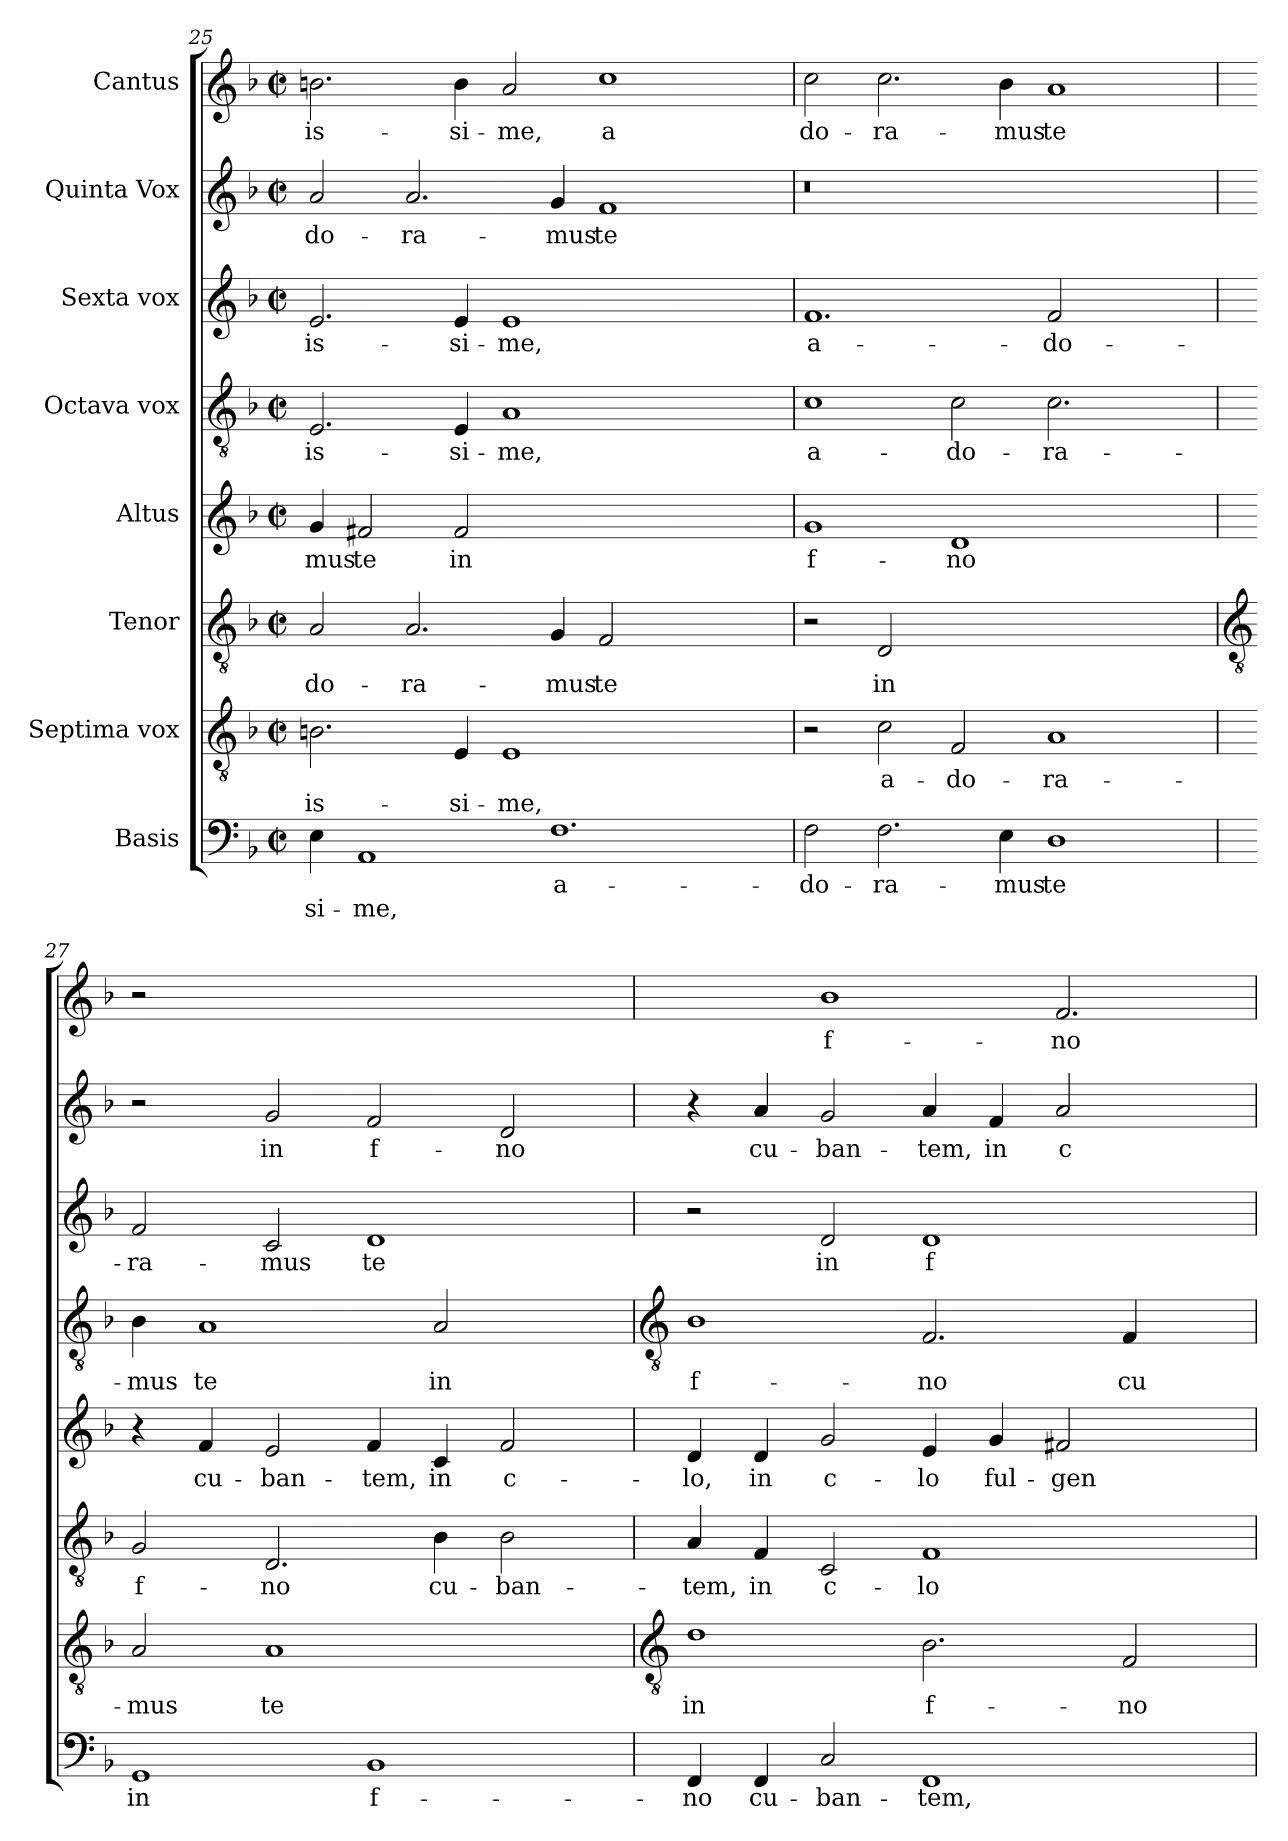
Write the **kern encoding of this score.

**kern	**text	**text	**kern	**text	**text	**kern	**text	**kern	**text	**kern	**text	**kern	**text	**kern	**text	**kern	**text
*part8	*part8	*part8	*part7	*part7	*part7	*part6	*part6	*part5	*part5	*part4	*part4	*part3	*part3	*part2	*part2	*part1	*part1
*staff8	*staff8	*staff8	*staff7	*staff7	*staff7	*staff6	*staff6	*staff5	*staff5	*staff4	*staff4	*staff3	*staff3	*staff2	*staff2	*staff1	*staff1
*I"Basis	*	*	*I"Septima vox	*	*	*I"Tenor	*	*I"Altus	*	*I"Octava vox	*	*I"Sexta vox	*	*I"Quinta Vox	*	*I"Cantus	*
*clefF4	*	*	*clefGv2	*	*	*clefGv2	*	*clefG2	*	*clefGv2	*	*clefG2	*	*clefG2	*	*clefG2	*
*k[b-]	*	*	*k[b-]	*	*	*k[b-]	*	*k[b-]	*	*k[b-]	*	*k[b-]	*	*k[b-]	*	*k[b-]	*
*F:	*	*	*F:	*	*	*F:	*	*F:	*	*F:	*	*F:	*	*F:	*	*F:	*
*M4/2	*	*	*M4/2	*	*	*M4/2	*	*M4/2	*	*M4/2	*	*M4/2	*	*M4/2	*	*M4/2	*
*met(c|)	*	*	*met(c|)	*	*	*met(c|)	*	*met(c|)	*	*met(c|)	*	*met(c|)	*	*met(c|)	*	*met(c|)	*
=25A	=25A	=25A	=25A	=25A	=25A	=25A	=25A	=25A	=25A	=25A	=25A	=25A	=25A	=25A	=25A	=25A	=25A
!	!	!LO:LY:b	!	!	!LO:LY:b	!	!LO:LY:b	!	!LO:LY:b	!	!LO:LY:b	!	!LO:LY:b	!	!LO:LY:b	!	!LO:LY:b
4E	.	-si-	2.Bn	.	-is-	2A	-do-	4g	-mus	2.E	-is-	2.e	-is-	2a	do-	2.bn	-is-
!	!	!LO:LY:b	!	!	!	!	!	!	!LO:LY:b	!	!	!	!	!	!	!	!
1AA	.	-me,	.	.	.	.	.	2f#X	te	.	.	.	.	.	.	.	.
!	!	!	!	!	!	!	!LO:LY:b	!	!	!	!	!	!	!	!LO:LY:b	!	!
.	.	.	.	.	.	2.A	-ra-	.	.	.	.	.	.	2.a	-ra-	.	.
!	!	!	!	!	!LO:LY:b	!	!	!	!LO:LY:b	!	!LO:LY:b	!	!LO:LY:b	!	!	!	!LO:LY:b
.	.	.	4E	.	-si-	.	.	2f#	in	4E	-si-	4e	-si-	.	.	4b	-si-
!	!	!	!	!	!LO:LY:b	!	!	!	!	!	!LO:LY:b	!	!LO:LY:b	!	!	!	!LO:LY:b
.	.	.	1E	.	-me,	.	.	.	.	1A	-me,	1e	-me,	.	.	2a	-me,
!	!LO:LY:b	!	!	!	!	!	!LO:LY:b	!	!	!	!	!	!	!	!LO:LY:b	!	!
1.F	a-	.	.	.	.	4G	-mus	1.ryy	.	.	.	.	.	4g	-mus	.	.
!	!	!	!	!	!	!	!LO:LY:b	!	!	!	!	!	!	!	!LO:LY:b	!	!LO:LY:b
.	.	.	.	.	.	2F	te	.	.	.	.	.	.	1f	te	1cc	a
.	.	.	2.ryy	.	.	2.ryy	.	.	.	2.ryy	.	2.ryy	.	.	.	.	.
.	.	.	.	.	.	.	.	.	.	.	.	.	.	4ryy	.	4ryy	.
!!LO:LB:g=z
=26A	=26A	=26A	=26A	=26A	=26A	=26A	=26A	=26A	=26A	=26A	=26A	=26A	=26A	=26A	=26A	=26A	=26A
!	!LO:LY:b	!	!	!	!	!	!	!	!LO:LY:b	!	!LO:LY:b	!	!LO:LY:b	!	!	!	!LO:LY:b
2F	-do-	.	2r	.	.	2r	.	1g	f-	1c	a-	1.f	a-	0r	.	2cc	do-
!	!LO:LY:b	!	!	!LO:LY:b	!	!	!LO:LY:b	!	!	!	!	!	!	!	!	!	!LO:LY:b
2.F	-ra-	.	2c	a-	.	2D	in	.	.	.	.	.	.	.	.	2.cc	-ra-
!	!	!	!	!LO:LY:b	!	!	!	!	!LO:LY:b	!	!LO:LY:b	!	!	!	!	!	!
.	.	.	2F	-do-	.	1.ryy	.	1d	-no	2c	-do-	.	.	.	.	.	.
!	!LO:LY:b	!	!	!	!	!	!	!	!	!	!	!	!	!	!	!	!LO:LY:b
4E	-mus	.	.	.	.	.	.	.	.	.	.	.	.	.	.	4b-	-mus
!	!LO:LY:b	!	!	!LO:LY:b	!	!	!	!	!	!	!LO:LY:b	!	!LO:LY:b	!	!	!	!LO:LY:b
1D	te	.	1A	-ra-	.	.	.	.	.	2.c	-ra-	2f	-do-	.	.	1a	te
.	.	.	.	.	.	.	.	2ryy	.	.	.	2ryy	.	2ryy	.	.	.
.	.	.	.	.	.	.	.	.	.	4ryy	.	.	.	.	.	.	.
!!LO:LB:g=z
=27A	=27A	=27A	=27A	=27A	=27A	=27A	=27A	=27A	=27A	=27A	=27A	=27A	=27A	=27A	=27A	=27A	=27A
*	*	*	*	*	*	*clefGv2	*	*	*	*	*	*	*	*	*	*	*
!	!LO:LY:b	!	!	!LO:LY:b	!	!	!LO:LY:b	!	!	!	!LO:LY:b	!	!LO:LY:b	!	!	!	!
1GG	in	.	2A	-mus	.	2G	f-	4r	.	4B-	-mus	2f	-ra-	2r	.	2r	.
!	!	!	!	!	!	!	!	!	!LO:LY:b	!	!LO:LY:b	!	!	!	!	!	!
.	.	.	.	.	.	.	.	4f	cu-	1A	te	.	.	.	.	.	.
!	!	!	!	!LO:LY:b	!	!	!LO:LY:b	!	!LO:LY:b	!	!	!	!LO:LY:b	!	!LO:LY:b	!	!LO:LY:b
.	.	.	1A	te	.	2.D	-no	2e	-ban-	.	.	2c	-mus	2g	in	[2ddyy	in_
!	!LO:LY:b	!	!	!	!	!	!	!	!LO:LY:b	!	!	!	!LO:LY:b	!	!LO:LY:b	!	!
1BB-	f-	.	.	.	.	.	.	4f	-tem,	.	.	1d	te	2f	f-	1ryy	.
!	!	!	!	!	!	!	!LO:LY:b	!	!LO:LY:b	!	!LO:LY:b	!	!	!	!	!	!
.	.	.	.	.	.	4B-	cu-	4c	in	2A	in	.	.	.	.	.	.
!	!	!	!	!	!	!	!LO:LY:b	!	!LO:LY:b	!	!	!	!	!	!LO:LY:b	!	!
.	.	.	2ryy	.	.	2B-	-ban-	2f	c-	.	.	.	.	2d	-no	.	.
.	.	.	.	.	.	.	.	.	.	4ryy	.	.	.	.	.	.	.
!!LO:LB:g=z
=28	=28	=28	=28	=28	=28	=28	=28	=28	=28	=28	=28	=28	=28	=28	=28	=28	=28
*	*	*	*clefGv2	*	*	*	*	*	*	*clefGv2	*	*	*	*	*	*	*
!	!LO:LY:b	!	!	!LO:LY:b	!	!	!LO:LY:b	!	!LO:LY:b	!	!LO:LY:b	!	!	!	!	!	!LO:LY:b
4FF	-no	.	1d	in	.	4A	-tem,	4d	-lo,	1B-	f-	2r	.	4r	.	2ddyy]	___
!	!LO:LY:b	!	!	!	!	!	!LO:LY:b	!	!LO:LY:b	!	!	!	!	!	!LO:LY:b	!	!
4FF	cu-	.	.	.	.	4F	in	4d	in	.	.	.	.	4a	cu-	.	.
!	!LO:LY:b	!	!	!	!	!	!LO:LY:b	!	!LO:LY:b	!	!	!	!LO:LY:b	!	!LO:LY:b	!	!LO:LY:b
2C	-ban-	.	.	.	.	2C	c-	2g	c-	.	.	2d	in	2g	-ban-	1b-	f-
!	!LO:LY:b	!	!	!LO:LY:b	!	!	!LO:LY:b	!	!LO:LY:b	!	!LO:LY:b	!	!LO:LY:b	!	!LO:LY:b	!	!
1FF	-tem,	.	2.B-	f-	.	1F	-lo	4e	-lo	2.F	-no	1d	f-	4a	-tem,	.	.
!	!	!	!	!	!	!	!	!	!LO:LY:b	!	!	!	!	!	!LO:LY:b	!	!
.	.	.	.	.	.	.	.	4g	ful-	.	.	.	.	4f	in	.	.
!	!	!	!	!	!	!	!	!	!LO:LY:b	!	!	!	!	!	!LO:LY:b	!	!LO:LY:b
.	.	.	.	.	.	.	.	2f#X	-gen-	.	.	.	.	2a	c-	2.f	-no
!	!	!	!	!LO:LY:b	!	!	!	!	!	!	!LO:LY:b	!	!	!	!	!	!
.	.	.	2F	-no	.	.	.	.	.	4F	cu-	.	.	.	.	.	.
4ryy	.	.	.	.	.	4ryy	.	4ryy	.	4ryy	.	4ryy	.	4ryy	.	.	.
=	=	=	=	=	=	=	=	=	=	=	=	=	=	=	=	=	=
*-	*-	*-	*-	*-	*-	*-	*-	*-	*-	*-	*-	*-	*-	*-	*-	*-	*-
